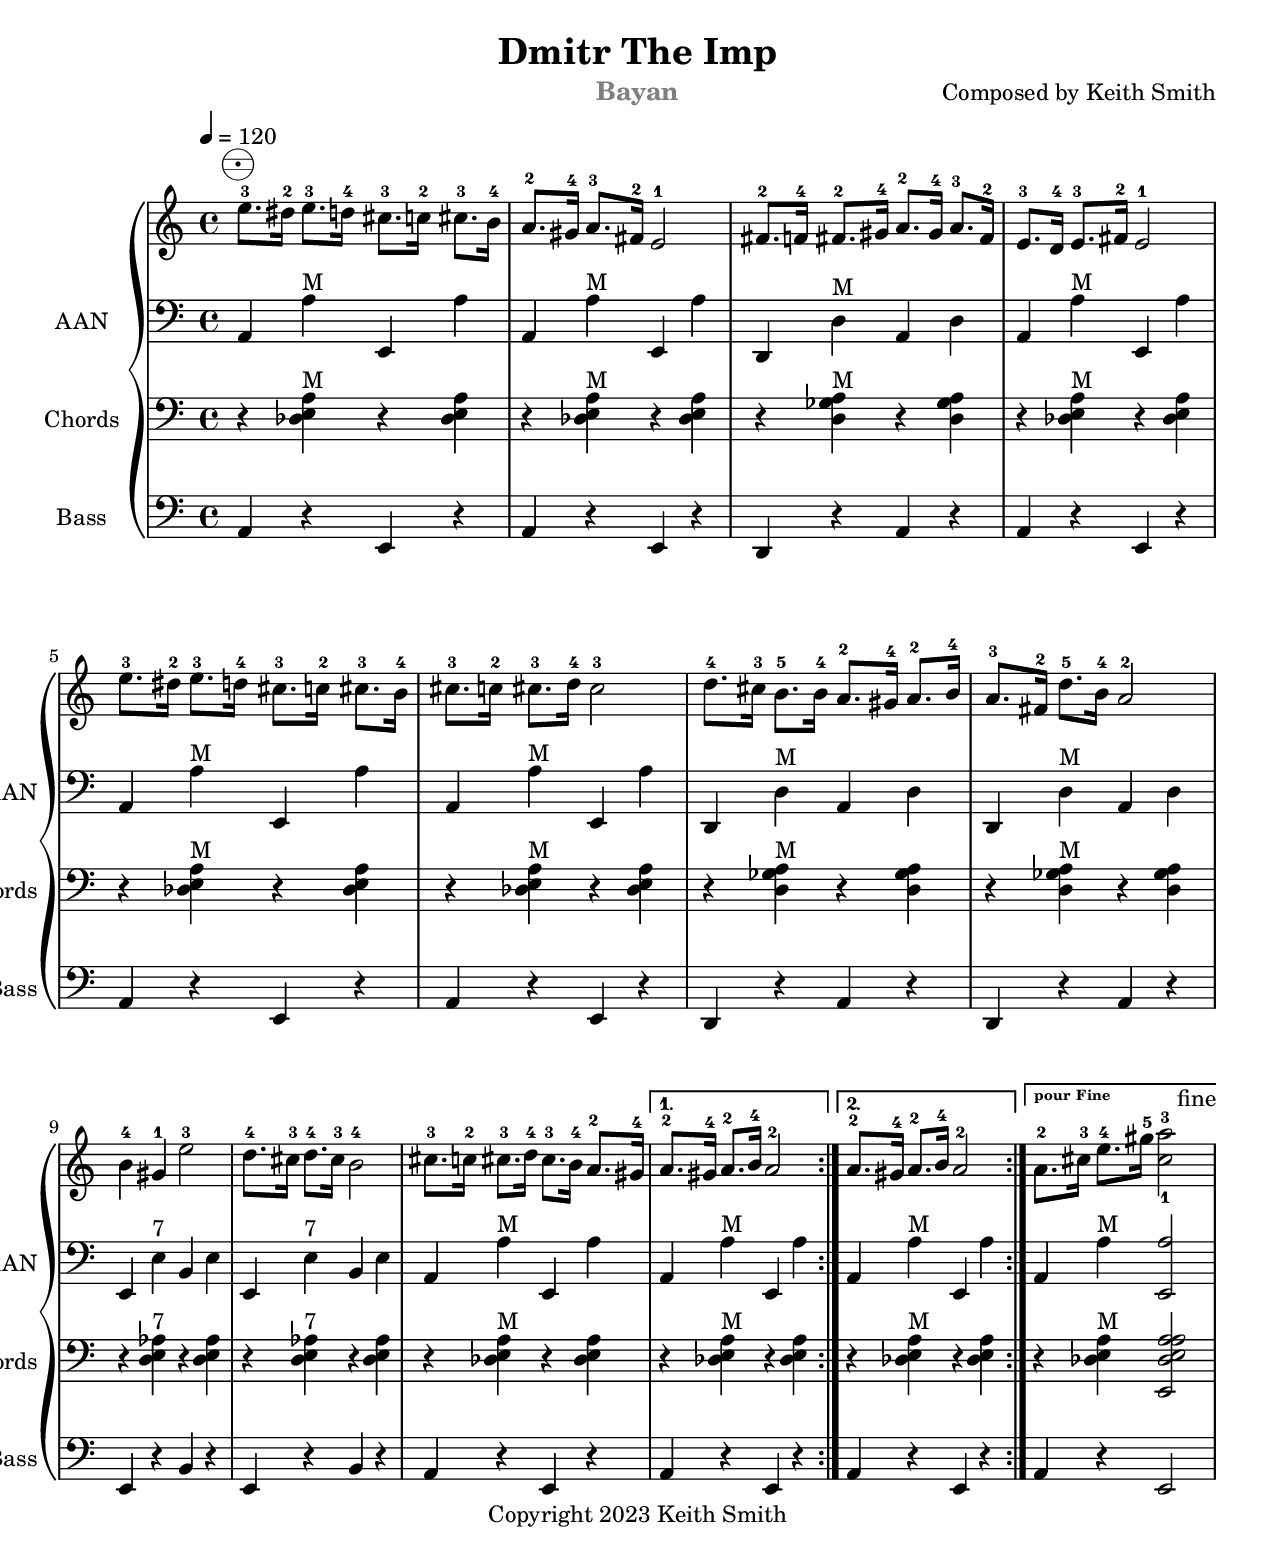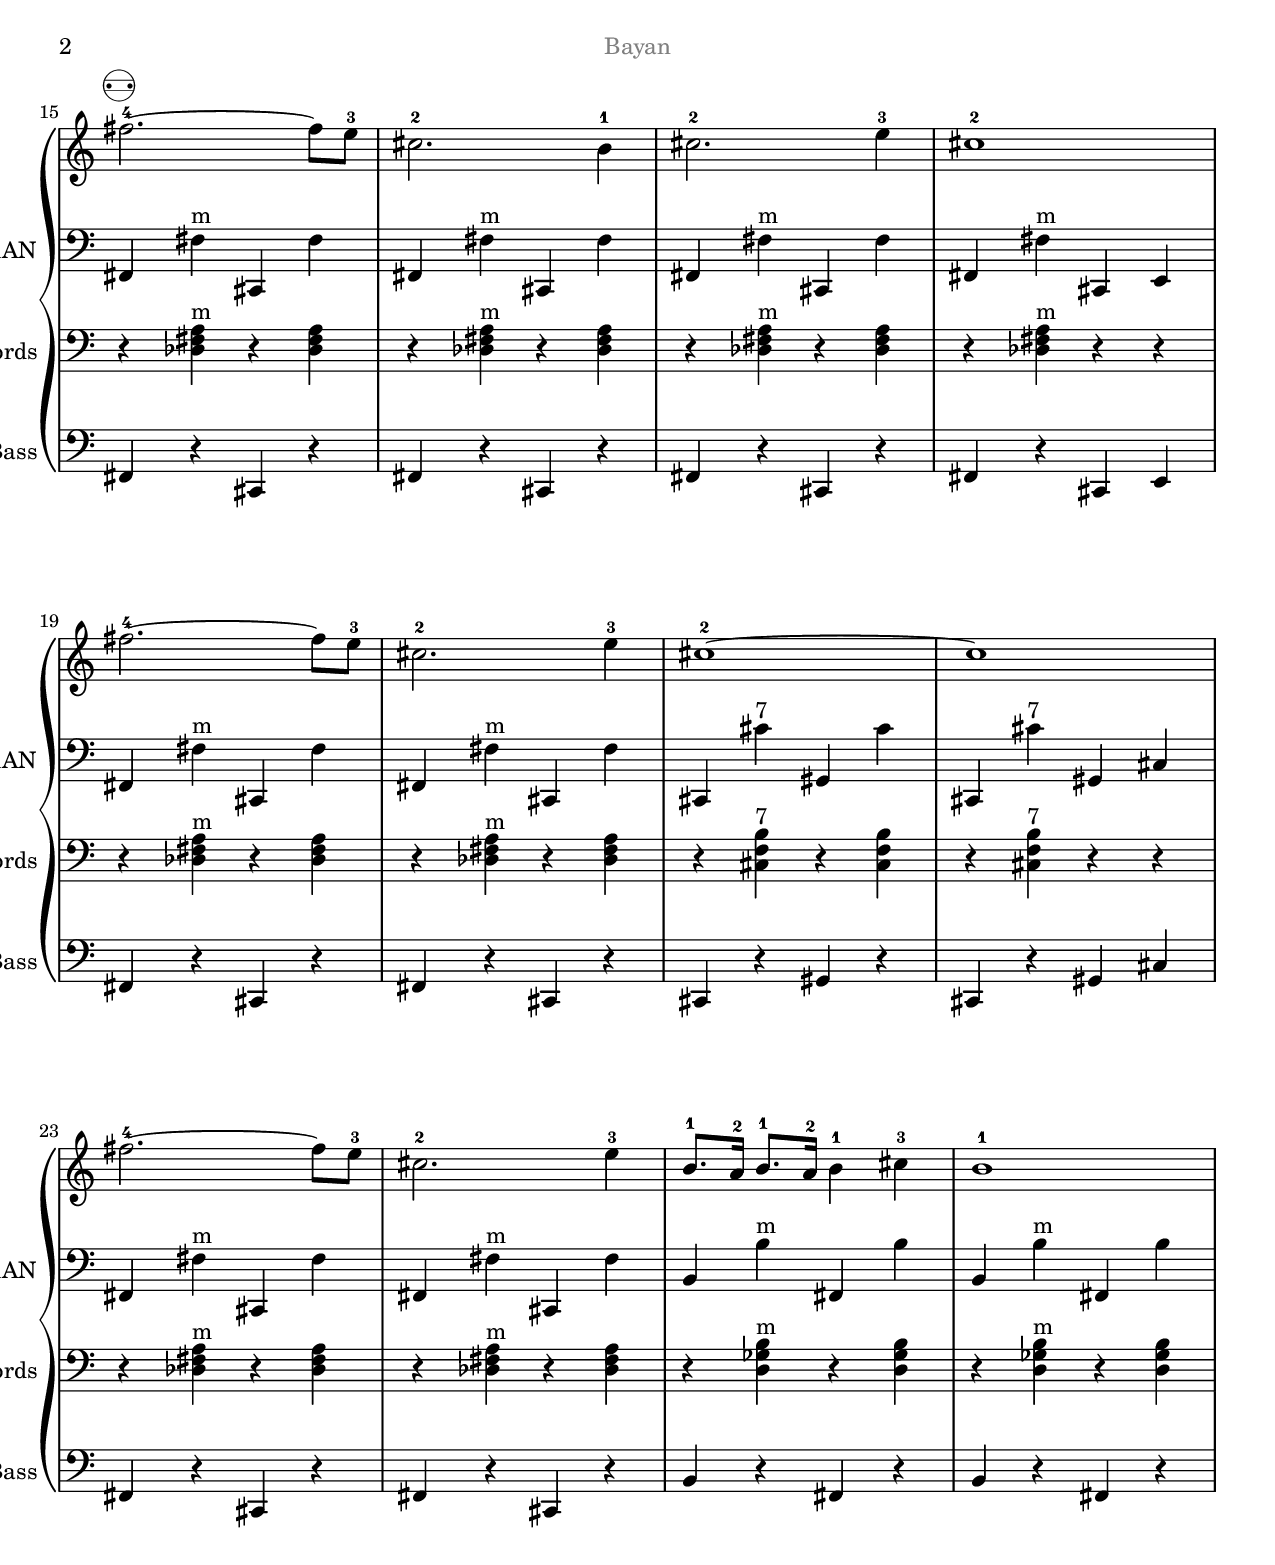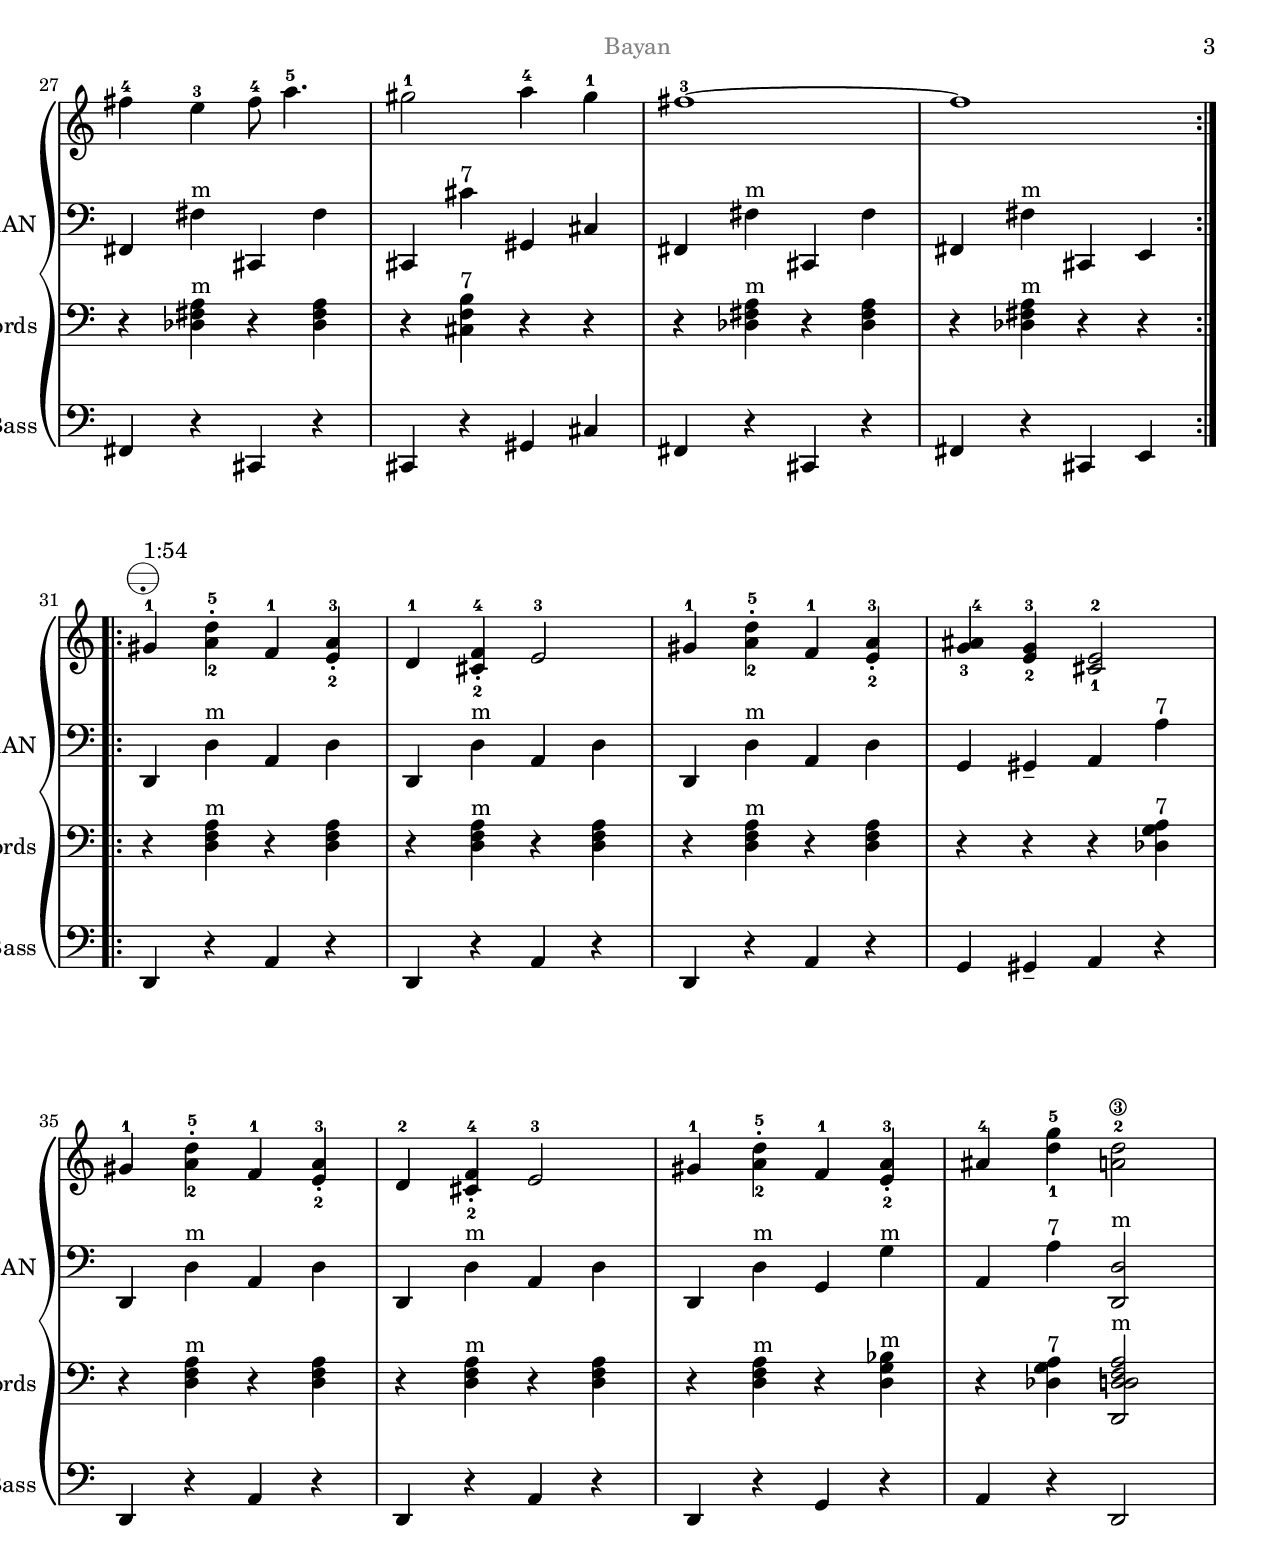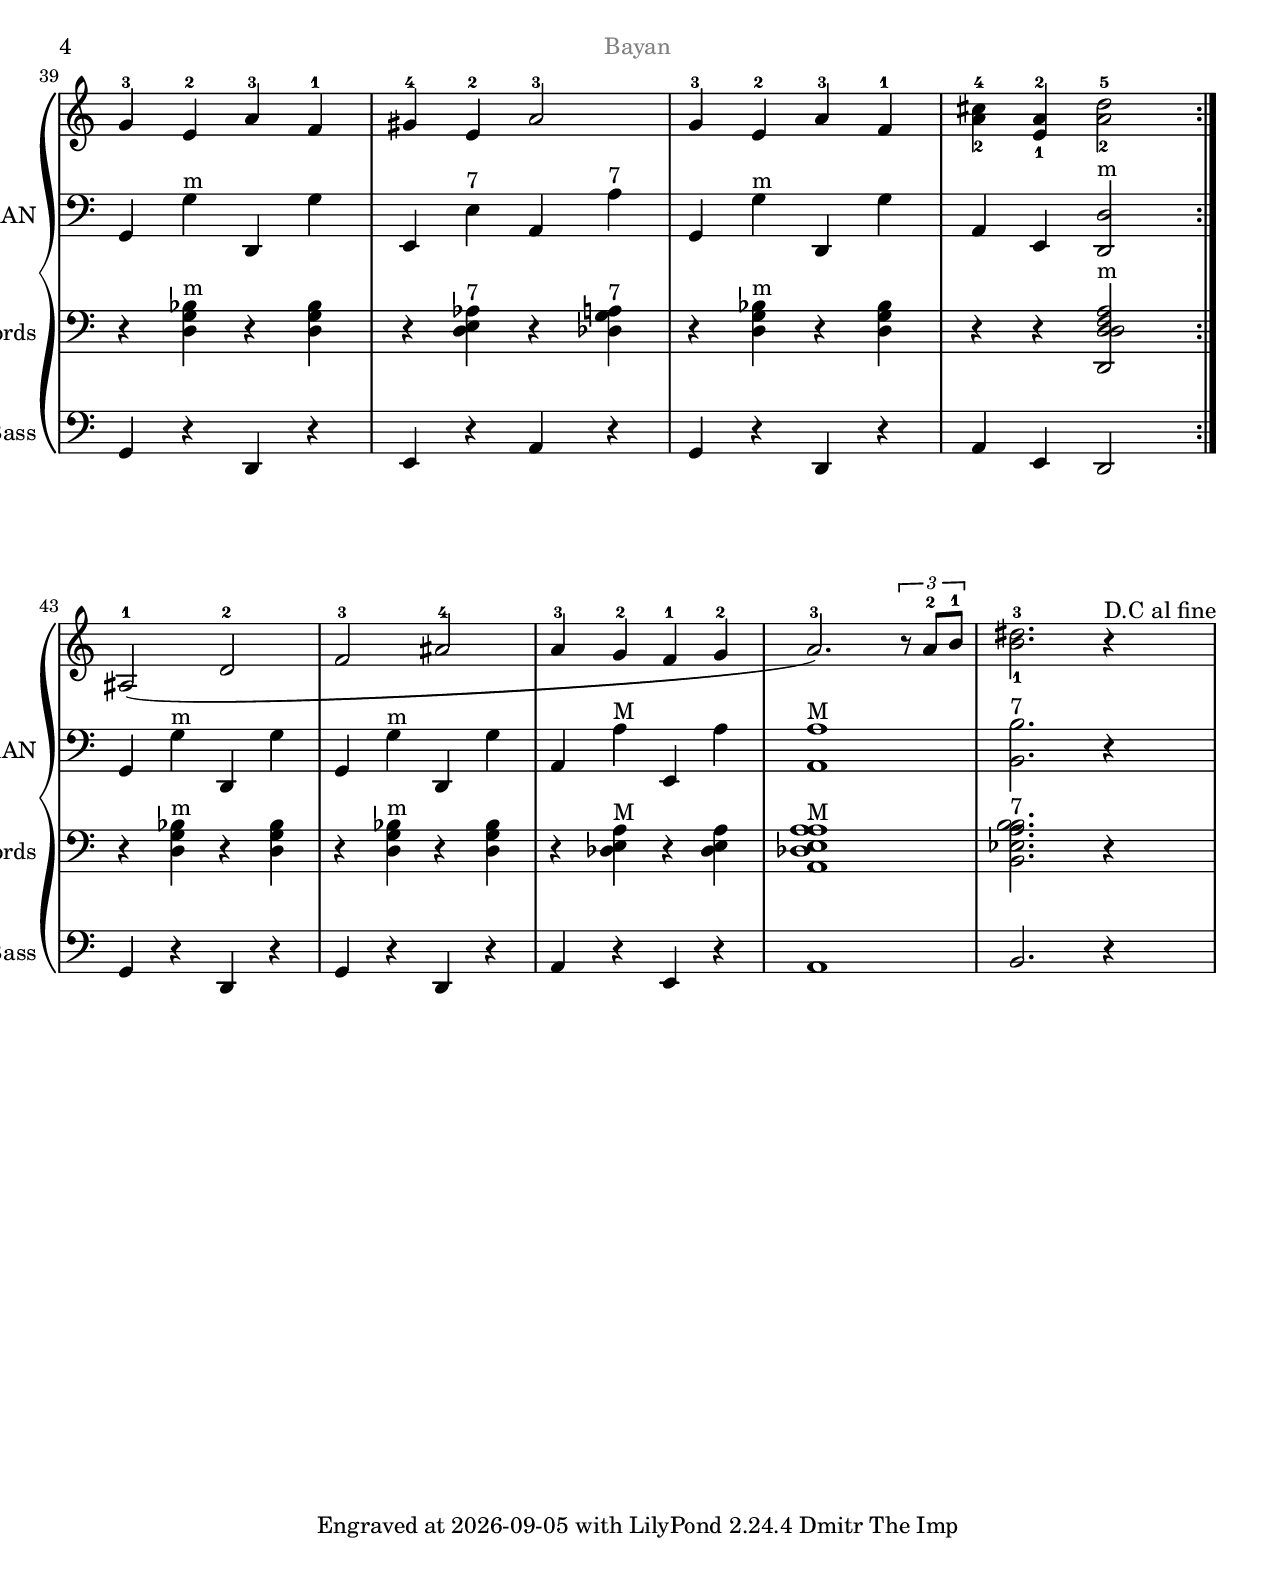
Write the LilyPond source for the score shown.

\version "2.24.0"
\include "articulate.ly"
%
% Copyright (C) 2025 
% Author: Keith Smith <keith@santabayanian.com>
% accbasschord.ly
% https://github.com/KeithSBB/lilypond-AAN-converter
%
%  This program is free software; you can redistribute it and/or modify
%  it under the terms of the GNU General Public License, version 3,
%  as published by the Free Software Foundation.
%
%  WARNING: this file under GPLv3 only, not GPLv3+
%
%  This program is distributed in the hope that it will be useful,
%  but WITHOUT ANY WARRANTY; without even the implied warranty of
%  MERCHANTABILITY or FITNESS FOR A PARTICULAR PURPOSE.
%  See the GNU General Public License for more details.  It is
%  available  at
%  http://www.gnu.org/licenses/gpl-3.0.html
%
% This script has two main scheme functions for converting from American 
% Accordion Notation to bass note voice and fully spelled out accordion
% chords;
%        \aan-extract-bass {... AAN music ...}  "Places rests at chords"
%        \aan-extract-chords (... AAN music ...} "spells out chords and
%						 places rests at bass"
% see section on notation: https://en.wikipedia.org/wiki/Stradella_bass_system  


\version "2.24.4"



#(ly:set-option 'compile-scheme-code)

#(use-modules (ice-9 format))
#(use-modules (srfi srfi-1))

#(define debug-level 'info)  % Options: 'none, 'debug, 'info, 'warning


#(define (log-message level format-string . args)
   (let ((levels '((debug . 1) (info . 2) (warning . 3) (error . 4))))
     (let* ((msg-level (or (assq level levels) (cons level 0)))
            (level-number (cdr msg-level))
            (level-name (symbol->string level))) 
       (let ((debug-threshold (or (assq debug-level levels) (cons debug-level 0))))
         (if (and (not (eq? debug-level 'none))
                  (>= level-number (cdr debug-threshold)))
             (begin
               (let ((formatted-message (apply format #f format-string args)))
                 (display (string-append "[" level-name "] " formatted-message) )
                 (newline))))))))

#(define make-staccato #f)

% Define the hash table at the top level
#(define chord-intvl-table (make-hash-table))
#(define major-intvls (list 4 7))
#(define minor-intvls (list 3 7))
#(define sevth-intvls (list 4 10))
#(define dim-intvls (list 3 9))

% Populate the hash table with some key-value pairs
#(hash-set! chord-intvl-table "M" major-intvls)
#(hash-set! chord-intvl-table "maj" major-intvls)
#(hash-set! chord-intvl-table "m" minor-intvls)
#(hash-set! chord-intvl-table "min" minor-intvls)
#(hash-set! chord-intvl-table "7" sevth-intvls)
#(hash-set! chord-intvl-table "dim" dim-intvls)
#(hash-set! chord-intvl-table "d" dim-intvls)
#(hash-set! chord-intvl-table "o" dim-intvls)
#(hash-set! chord-intvl-table "7sus2" (list 2 7 10 ))

#(define chord-keys (map car (hash-map->list (lambda (key value) (cons key value)) chord-intvl-table)))
#(format #f "Chord keys: ~a\n" chord-keys)

#(format #f "semitones: ~a\n" (hash-ref chord-intvl-table "M"))

% chord-history code: each enter is of the form ((pitch-notename pitch-alteration) chord-name)

#(define chord-history '())

#(define (search-history note-event)
   (log-message 'debug "search-history:  entered\n")
   (let* ((pitch (ly:music-property note-event 'pitch))
          (note-alt (list (ly:pitch-notename pitch) (ly:pitch-alteration pitch))))
     (let ((item (assoc note-alt chord-history)))
       (if item
           (begin (log-message 'debug "search-history: found ~a for (note-name , alteration) ~a\n"(cdr item) note-alt)
           (cdr item))
           '()))))

#(define (save-update-history note-event chord-name)
   (log-message 'debug "save-update-history:  entered\n")
   (let* ((pitch (ly:music-property note-event 'pitch))
          (note-alt (list (ly:pitch-notename pitch) (ly:pitch-alteration pitch))))
     (let ((item (assoc note-alt chord-history)))
       (if item
           (begin (log-message 'debug "save-update-history: Found (note-name , alteration) ~a updating to ~a\n" note-alt chord-name)
             (set-cdr! item chord-name))
           (begin (set! chord-history (cons (cons note-alt chord-name) chord-history))
             (log-message 'debug "save-update-history: added to Chord-history: ~a\n" chord-history))))))

#(define (clear-history)
   (log-message 'debug "Clear-history:  Entered\n")
   (set! chord-history '()))

% End of chord-history code

#(define (get-event-chord-duration eventchord)
   (let* ((elements (ly:music-property eventchord 'elements))
          (durations (map (lambda (el) (ly:music-property el 'duration)) elements)))
     (if (null? durations)
         '()
         (car durations))))

%Gets all articulations that have ^\"..\" text from note-event or chord-event (should contain chord info)
#(define (filter-for-chord-names articulations)
   (log-message 'debug "filter-for-chord-names: Entered \n")
   (if (null? articulations)
       (begin (log-message 'debug "filter-for-chord-names: articulations are empty\n") articulations)
       (begin (log-message 'debug "filter-for-chord-names: articulations are not empty\n")
         (filter (lambda (articulation)
                   (let ((type (ly:music-property articulation 'name))
                         (direction (ly:music-property articulation 'direction))
                         (text (ly:music-property articulation 'text)))
                     (and (equal? type 'TextScriptEvent)
                          (equal? direction 1)
                          (any (lambda (x) (string=? text x)) chord-keys))))
                 articulations))))

% calculate the pitch(octave notename alteration) from root-pitch and semitone
#(define (make-pitch-from-refpitch&semitone root-pitch semitone)
   (log-message 'debug "make-pitch-from-refpitch&semitone: Entered  root-pitch ~a, semitone ~a\n" root-pitch semitone)
   (let* ((total-semitones (+ (ly:pitch-semitones root-pitch) semitone))
          (new-octave (+ (ly:pitch-octave root-pitch) (quotient total-semitones 12)))
          (target-semitone (modulo total-semitones 12))
          (notename-semitone-list '(0 2 4 5 7 9 11)) ; C:0, D:2, E:4, F:5, G:7, A:9, B:11
          (root-notename (ly:pitch-notename root-pitch))      
          (closest-notename  (let loop ((note-semitone notename-semitone-list) (index 0))
                               (if (or (null? note-semitone) (>= (car note-semitone) target-semitone))
                                   index
                                   (loop (cdr note-semitone) (+ index 1)))))
          (alteration (/ (- target-semitone (list-ref notename-semitone-list closest-notename)) 2)))
     (begin 
      (log-message 'debug "make-pitch-from-refpitch&semitone: pitch: octve -1, notename ~a, alteration ~a\n"  closest-notename alteration)
       (ly:make-pitch -1 closest-notename alteration))))

% lower level function that creates a list of notes based on a note-event and semitone-list
#(define (note-event-to-chord-elements note-event chord-name)
   (log-message 'debug "note-event-to-chord-elements: Entered\n")
   (log-message 'debug "note-event-to-chord-elements: chord-name:  ~a\n" chord-name)
   (if (equal? chord-name "unknown")
       (begin (set! chord-name (search-history note-event))
         (if (null? chord-name) 
             (error "note-event-to-chord-elements: Undefined chord note and no prior useage")
         (log-message 'debug "note-event-to-chord-elements: Chord was not defined, but its history was found: ~a\n" chord-name)
         )))       
   (let* ((root-pitch (ly:music-property note-event 'pitch))
          (root-notename (ly:pitch-notename root-pitch))
          (root-alteration (ly:pitch-alteration root-pitch))
          (chord-root-pitch (ly:make-pitch -1 root-notename root-alteration))
          (dur (ly:music-property note-event 'duration))
          (semitone-list (hash-ref chord-intvl-table chord-name))
          (pitches (cons chord-root-pitch 
                         (map (lambda (semitone)
                              (make-pitch-from-refpitch&semitone root-pitch semitone))
                              semitone-list))))
     (log-message 'debug "note-event-to-chord-elements: pitches:\n~a\n" pitches)
     (save-update-history note-event chord-name)
     (map (lambda (pitch) (make-music 'NoteEvent
                                      'pitch pitch
                                      'duration dur))
          pitches)))

% Create a chord from a note-event with chord info in articulation
#(define (create-chord-from-note event)
   (log-message 'debug "create-chord-from-note: Entered \n")
   (let* ((note-articu (ly:music-property event 'articulations))
          (duration (ly:music-property event 'duration))
          (pitch (ly:music-property event 'pitch))
          (notename (ly:pitch-notename pitch))
          (alteration (ly:pitch-alteration pitch)))
     (begin
      (log-message 'debug "create-chord-from-note: articulations: ~a, pitch: notename ~a, alteration ~a\n" note-articu notename alteration)
      (let ((filtered (filter-for-chord-names note-articu)))
        (log-message 'debug "create-chord-from-note: filtered articulations: ~a\n" filtered)
        (begin
         (let* ((chord-name (if (null? filtered) "unknown" (ly:music-property (first filtered) 'text)))
                (root-pitch (ly:music-property event 'pitch))
                (root-notename (ly:pitch-notename root-pitch))
                (elements (note-event-to-chord-elements event chord-name)))
           (log-message 'debug "create-chord-from-note: Creating chord '~a' with root ~a, elements: ~a\n" chord-name root-notename elements)
           (let ((newchord (make-music 'EventChord 
                                       'elements elements
                                       'articulations note-articu)))
             (log-message 'debug "create-chord-from-note: result: ~a\n" newchord)
             newchord)))))))

%simultaneous music
#(define (ly:duration-sum dur1 dur2)
   (let ((len1 (ly:duration-length dur1))
         (len2 (ly:duration-length dur2)))
     (ly:make-duration 0 0 (+ (ly:moment-main len1) (ly:moment-main len2)))))





#(define (process-simultaneous-music music mode)
  (log-message 'debug "process-simultaneous-music: Entered with mode ~a\n" mode)
  (let* ((simul-elems (ly:music-property music 'elements))
         (new-sim-elems '())
         (new-sim-elems (append 
                             (map (lambda (simul-event)
                                    (if (music-is-of-type? simul-event 'sequential-music)
                                        (let* ((new-seq-elems  (if (equal? mode 'bass)
                                                                ( scheme-extract-bass  simul-event )
                                                                ( scheme-extract-chords  simul-event))))
                                           new-seq-elems)
                                    simul-event))
                                    simul-elems) 
                             new-sim-elems)))
    (log-message 'debug "process-simultaneous-music:  New-elements:\n~a\n" (length new-sim-elems))
    (make-music 'SimultaneousMusic
                'elements  new-sim-elems)))     

% replace an AAN chord-event (bass note & chord note with articulation on chord-event with chord)
#(define (create-chord-from-chord eventchord)
   (log-message 'debug "create-chord-from-chord: Entered\n ~a\n" eventchord)
   (let* ((chord-elements (ly:music-property  eventchord 'elements))
          (duration (get-event-chord-duration eventchord))
          )
     (log-message 'debug "create-chord-from-chord: chord-elements:\n ~a\n" chord-elements)
     (let ((filtered (filter-for-chord-names chord-elements)))
       (log-message 'debug "create-chord-from-chord: filtered:\n ~a\n" filtered)
           (let* ((chord-name (if (null? filtered) "unknown" (ly:music-property  (first filtered) 'text)))
                  (note-elements (filter (lambda (event)
                                           (and (ly:music? event)  (is-AAN-chord? event )))
                                         (event-chord-notes eventchord)))
                  (new-elements '())
                  (new-elements (apply append 
                                       (map (lambda (note-event)
                                              (note-event-to-chord-elements note-event  chord-name))
                                            note-elements))))
             (log-message 'debug "create-chord-from-chord: chordName: ~a\n" chord-name)
             (log-message 'debug "create-chord-from-chord: note-elements: ~a\n" note-elements)
             (log-message 'debug "create-chord-from-chord: new-elements: ~a\n" new-elements)
             (log-message 'debug "create-chord-from-chord: duration:  ~a\n" duration)
             (if (equal? (length new-elements) 0)
                 (make-music 'RestEvent 'duration duration)
                 (begin (log-message 'debug "create-chord-from-chord: eventchord:\n  ~a\n" eventchord)
                  (let* ((chord-articu (filter (lambda (elem)
                                                 (not (equal? (ly:music-property elem 'name) 'note-event)))
                                               chord-elements))
                          (newchord (make-music
                                    'EventChord
                                    'elements new-elements 
                                    'articulations chord-articu)))
                     (log-message 'debug "create-chord-from-chord:  result:\n ~a\n" newchord)
                     (ly:music-deep-copy newchord))))))))

% Test if note is at or above the middle bass clef staff line (returns true or false)
#(define (is-AAN-chord? note-event)
   (log-message 'debug "is-AAN-chord?: Entered ~a\n" (ly:music-property note-event 'name))
   (if (equal? (ly:music-property note-event 'name) 'NoteEvent)
       (let* ((pitch (ly:music-property note-event 'pitch))
              (note-alteration (ly:pitch-alteration pitch))
              (semitones (ly:pitch-semitones pitch)))
         (or (> semitones -11) (and (= semitones -11) (= note-alteration (/ -1 2)))))
       #f))

#(define (is-AAN-bass? note-event)
   (log-message 'debug "is-AAN-bass?: Entered \n")
   (if (equal? (ly:music-property note-event 'name) 'NoteEvent)
       (let* ((pitch (ly:music-property note-event 'pitch))
              (note-alteration (ly:pitch-alteration pitch))
              (semitones (ly:pitch-semitones pitch)))
         (not (or (> semitones -11) (and (= semitones -11) (= note-alteration (/ -1 2))))))
       #f))


#(define (make-script x)
   (make-music 'ArticulationEvent
               'articulation-type x))

#(define (add-script m x)
   (case (ly:music-property m 'name)
     ((NoteEvent) (set! (ly:music-property m 'articulations)
                      (append (ly:music-property m 'articulations)
                         (list (make-script x))))
                   m)
     ((EventChord)(set! (ly:music-property m 'elements)
                      (append (ly:music-property m 'elements)
                         (list (make-script x))))
                   m)
     (else #f)))

#(define (add-staccato m)
         (add-script m 'staccato))

addStacc = #(define-music-function (music)
                 (ly:music?)
           (map-some-music add-staccato music))

#(define (maybe-staccato notes)
   (if make-staccato
       (map-some-music add-staccato notes)    
       notes))


% Creates a rest with the same duration as note-event
#(define (make-rest note-event)
   (log-message 'debug "make-rest: Make Rest\n")
   (let ((duration (ly:music-property note-event 'duration)))
     (make-music 'RestEvent 'duration duration)))

% prevent descending into these music containers since other code does that
#(define (should-skip-descend_into? event)
   (log-message 'debug "\nshould-skip-desend_into?: Entered ~a\n" (ly:music-property event 'name))
   (not  (or (music-is-of-type? event 'event-chord)
             (music-is-of-type? event 'note-event)
             (music-is-of-type? event 'simultaneous-music))))
   

% This is the main scheme function that processes bass clef music for AAN chords
% Updated scheme-extract-chords
#(define (scheme-extract-chords music)
   (log-message 'debug "scheme-extract-chords: Entered\n")
   (let ((new-music (ly:music-deep-copy music)))
     (music-selective-map should-skip-descend_into?
      (lambda (event)
        (cond
         ((and (ly:music? event) (music-is-of-type? event 'note-event))
          (if (is-AAN-chord? event)
              (create-chord-from-note event)
              (make-rest event)))
         ((music-is-of-type? event 'event-chord)
          (create-chord-from-chord event))
         ((music-is-of-type? event 'simultaneous-music)
          (process-simultaneous-music event 'chords))
         (else event)))
      new-music)))

% Defines the main call to extract chords used in lilypond music files
aan-extract-chords = #(define-music-function (staccato music) ((boolean? #f) ly:music?)
                        (log-message 'debug "\\aan-extract-chords: Entered\n=================================\n")
                        (clear-history)
                          (if (boolean? staccato)      
                              (set! make-staccato staccato)       
                              (set! make-staccato #f))
                        (let ((proc-music (scheme-extract-chords music)))
                          (log-message 'debug "\n BEGINING of display-music\n")
                          ;(display-lily-music  proc-music)
                          (maybe-staccato proc-music)))

% <<<< Code specific to extraction of bass notes follows here >>>>
#(define (process-chords-for-bass chord)
   (log-message 'debug "process-chords-for-bass: Entered")
  (let* ((duration (get-event-chord-duration chord ))
         (elements (ly:music-property chord 'elements))
        (filtered (filter (lambda (event) (is-AAN-bass? event)) elements)))
         (cond ((equal? (length filtered) 0) (make-music 'RestEvent 'duration duration))
               ((equal? (length filtered) 1) (first filtered))
               ((> (length filtered) 1)
                  (begin
                  (log-message 'debug "process-chords-for-bass: duration is ~a\n" duration)
                  (make-music 'EventChord 
                              'elements (maybe-staccato filtered)))))))
                  


% Updated scheme-extract-bass
#(define (scheme-extract-bass music)
   (log-message 'debug "scheme-extract-bass: Entering\n")
   (let ((new-music (ly:music-deep-copy music)))
     (music-selective-map should-skip-descend_into?
      (lambda (event)
        (cond
         ((and (ly:music? event) (is-AAN-chord? event))
          (make-rest event))
         ((music-is-of-type? event 'note-event)
          (if (is-AAN-bass? event)
              event
              (make-rest event)))  ; Ensure notes above D3 become rests
         ((music-is-of-type? event 'event-chord)
          (process-chords-for-bass event))
         ((music-is-of-type? event 'simultaneous-music)
          (process-simultaneous-music event 'bass))
         (else event)))
      new-music)
     (maybe-staccato new-music)))

aan-extract-bass = #(define-music-function (staccato music) 
                      ((boolean? #f)  ly:music?)
  (log-message 'debug "\\aan-extract-bass: Entering\n====================================\n")
  (log-message 'debug "Staccato input is ~a\n" staccato)
  (if (boolean? staccato)      
        (set! make-staccato staccato)       
        (set! make-staccato #f))
  (scheme-extract-bass music))





#(use-modules (lily accreg))

% Define a variable to hold the formatted date:
date = #(strftime "%d-%m-%Y" (localtime (current-time)))

\paper {
  #(set-paper-size "letter")
 
    print-page-number = ##t
    markup-system-spacing.basic-distance = 15
    top-margin = 0.5\in
    bottom-margin = 0.5\in
    % print-first-page-number = ##t
%     oddHeaderMarkup = \markup \null
%     evenHeaderMarkup = \markup \null
%     oddFooterMarkup = \markup {
%       \fill-line {
%         \on-the-fly \print-page-number-check-first
%         \fromproperty #'page:page-number-string
%       }
 %{    }
    %} evenFooterMarkup = \oddFooterMarkup

}
\header {
  % The following fields are centered
    %dedication = "Dedication"
    title = "Dmitr The Imp"
    %subtitle = "Subtitle"
    %subsubtitle = "Subsubtitle"
      % The following fields are evenly spread on one line
      % the field "instrument" also appears on following pages
    instrument = \markup \with-color #grey "Bayan"
    %poet = "Poet"
    composer = "Composed by Keith Smith"
      % The following fields are placed at opposite ends of the same line
    %meter = "Meter"
    %arranger = "Arranger"
      % The following fields are centered at the bottom
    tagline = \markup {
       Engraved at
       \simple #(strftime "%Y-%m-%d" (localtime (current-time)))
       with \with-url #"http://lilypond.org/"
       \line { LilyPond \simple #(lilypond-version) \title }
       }
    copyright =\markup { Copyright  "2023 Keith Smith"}
}

global = {
  \key c \major
  %\numericTimeSignature
  \time 4/4
  \tempo 4=120
}

voltaFine = \markup {  \text \bold {pour Fine}}

right = \relative {

  \global

  % Music follows here.

 \discant "10"
  % Part A - ? bars
   \repeat volta 2 {

|e''8.-3 dis16-2 e8.-3 d16-4 cis8.-3 c16-2 cis8.-3 b16-4  | a8.-2 gis16-4 a8.-3 fis16-2 e2-1  | fis8.-2 f16-4 fis8.-2 gis16-4 a8.-2 gis16-4 a8.-3 fis16-2 | e8.-3 d16-4 e8.-3 fis16-2 e2-1 |\break
|e'8.-3 dis16-2  e8.-3 d16-4  cis8.-3 c16 -2 cis8.-3 b16-4  |  cis8.-3 c16-2  cis8.-3 d16-4 cis2-3  | d8.-4 cis16-3 b8.-5 b16-4 a8.-2 gis16-4 a8.-2 b16-4 | a8.-3 fis16-2 d'8.-5 b16-4 a2-2 |\break
|b4-4 gis4-1 e'2-3|d8.-4 cis16-3 d8.-4 cis16-3 b2-4 |cis8.-3 c16-2 cis8.-3 d16-4 cis8.-3 b16-4 a8.-2 gis16-4 |
 } \alternative {{|a8.-2 gis16-4 a8.-2  b16-4 a2-2|}
                 {|a8.-2 gis16-4 a8.-2  b16-4 a2-2|}} 
 
\set Score.repeatCommands = #(list(list 'volta voltaFine) 'end-repeat)
                 {|a8.-2 cis16-3 e8.-4  gis16-5 <cis,-1 a'-3>2^"   fine"|}
\set Score.repeatCommands = #'((volta #f))
\break
 \discant "20"
  % Part B - ? bars - Darker
   \repeat volta 2 {
   |fis2.-4~fis8 e8-3  |cis2.-2 b4-1 |cis2.-2 e4-3 | cis1-2 |\break
   |fis2.-4~fis8 e8-3  |cis2.-2 e4-3 |cis1-2~| cis1 |\break
   |fis2.-4~fis8 e8-3  |cis2.-2 e4-3 |b8.-1 a16-2 b8.-1 a16-2 b4-1 cis4-3 |b1-1|\break
   |fis'4-4 e4-3 fis8-4 a4.-5 |gis2-1 a4-4 gis-1 | fis1-3~ |fis1|
 } \alternative {{|  |}
                 {|   |}} \break

  % Very Dark - evil
\discant "1"
 \repeat volta 2 {
  | gis,4-1^"1:54" <a-2 d-5>4-. f4-1 <e-2 a-3>4-. | d4-1 <cis-2 f-4>4-. e2-3 |  gis4-1 <a-2 d-5>4-. f4-1 <e-2 a-3>4-. |<g-3 ais-4>4 <e-2 g-3>4 <cis-1 e-2>2|\break
  | gis'4-1 <a-2 d-5>4-. f4-1 <e-2 a-3>4-. | d4-2 <cis-2 f-4>4-. e2-3 |  gis4-1 <a-2 d-5>4-. f4-1 <e-2 a-3>4-. |ais4-4 <d-1 g-5>4 <a-2 d-\3>2|\break
  |g4-3 e-2 a-3 f-1 | gis-4 e-2 a2-3 |g4-3 e-2 a-3 f-1 |<a-2 cis-4>4 <e-1 a-2>4 <a-2 d-5>2|
 }
 \break
  |ais,2-1( d-2 | f-3 ais-4 | a4-3 g4-2 f4-1 g4-2| a2.-3) \tuplet 3/2 {r8  a-2 b-1 }| <b-1 dis-3>2.   r4^"D.C al fine" |
  

  
}

left =  {
  \global
  % Music follows here.
  \autoBeamOff
  % Music follows here.

\repeat volta 2 {
|a,4 a4^"M" e, a|a,4 a^"M" e, a|d,4 d^"M" a, d|a,4 a^"M" e, a|
|a,4 a^"M" e, a|a,4 a^"M" e, a|d,4 d^"M" a, d|d,4 d^"M" a, d|
|e,4 e^"7" b, e|e,4 e^"7" b, e|a,4 a^"M" e, a|
 }\alternative {{| a,4 a^"M" e, a| }
                 {a,4 a^"M" e, a| }}  
\set Score.repeatCommands = #(list(list 'volta voltaFine) 'end-repeat)
                 {a,4 a^"M" <e, a>2|}
\set Score.repeatCommands = #'((volta #f))

% Part B - 16 bars
 \repeat volta 2 {
 |fis,4 fis^"m" cis, fis|fis,4 fis^"m" cis, fis|fis,4 fis^"m" cis, fis|fis,4 fis^"m" cis, e,|
|fis,4 fis^"m" cis, fis|fis,4 fis^"m" cis, fis|cis, cis'^"7" gis, cis' |cis,4 cis'^"7" gis, cis |
|fis,4 fis^"m" cis, fis|fis,4 fis^"m" cis, fis|b, b^"m" fis, b| b, b^"m" fis, b|
fis,4 fis^"m" cis, fis|cis,4 cis'^"7" gis, cis |fis,4 fis^"m" cis, fis|fis,4 fis^"m" cis, e,  |
 } \alternative {{|  |}
                 {|   |}} \break

  % TRIO - 32 bars
 \repeat volta 2 {
  | d,4 d^"m" a, d| d,4 d^"m" a, d| d,4 d^"m" a, d|g, gis,_"_" a, a^"7" |
  | d,4 d^"m" a, d| d,4 d^"m" a, d| d,4 d^"m" g, g^"m"| a, a^"7" <d, d>2^"m"|
  |g,4 g^"m" d, g|e, e^"7" a, a^"7" |g,4 g^"m" d, g|a, e, <d, d>2^"m"|
  
 }
 |g,4 g^"m" d, g||g,4 g^"m" d, g|a, a^"M" e, a |<a, a>1^"M" | <b, b>2.^"7" r4 |

}

MIDI_Chords = \aan-extract-chords \left
MIDI_Bass = \aan-extract-bass \left


\score {
  \new PianoStaff \with {

  } <<
    \new Staff = "Treble"  \right
    \new Staff = "AAN" \with {
        instrumentName = "AAN"
        shortInstrumentName = "AAN"
      }  { \clef bass \left }
    \new Staff = "chords" \with {
        instrumentName = "Chords"
        shortInstrumentName = "Chords"
      } { \clef bass \MIDI_Chords }
    \new Staff = "Bass"  \with {
        instrumentName = "Bass"
        shortInstrumentName = "Bass"
      }{ \clef bass  \MIDI_Bass}
    
  >>
  \layout { }

}




\score {
  \new PianoStaff \with {

  } \articulate <<
    \unfoldRepeats 
    \new Staff = "Treble" \with {
      midiInstrument = "flute"
      midiMinimumVolume = #0.2
      midiMaximumVolume = #0.9

    } \right
    
    \unfoldRepeats
    \new Staff = "Bass" \with {
      midiInstrument = "acoustic bass"
      midiMinimumVolume = #0.2
      midiMaximumVolume = #0.9
    }  {\clef bass \MIDI_Bass }
    
    \unfoldRepeats
    \new Staff = "Chords" \with {
      midiInstrument = "acoustic grand"
      midiMinimumVolume = #0.2
      midiMaximumVolume = #0.5
    }  { \clef bass \MIDI_Chords }
    
  >>

  \midi {
    \context {
      \Score
      midiChannelMapping = #'instrument
    }
  }
}

